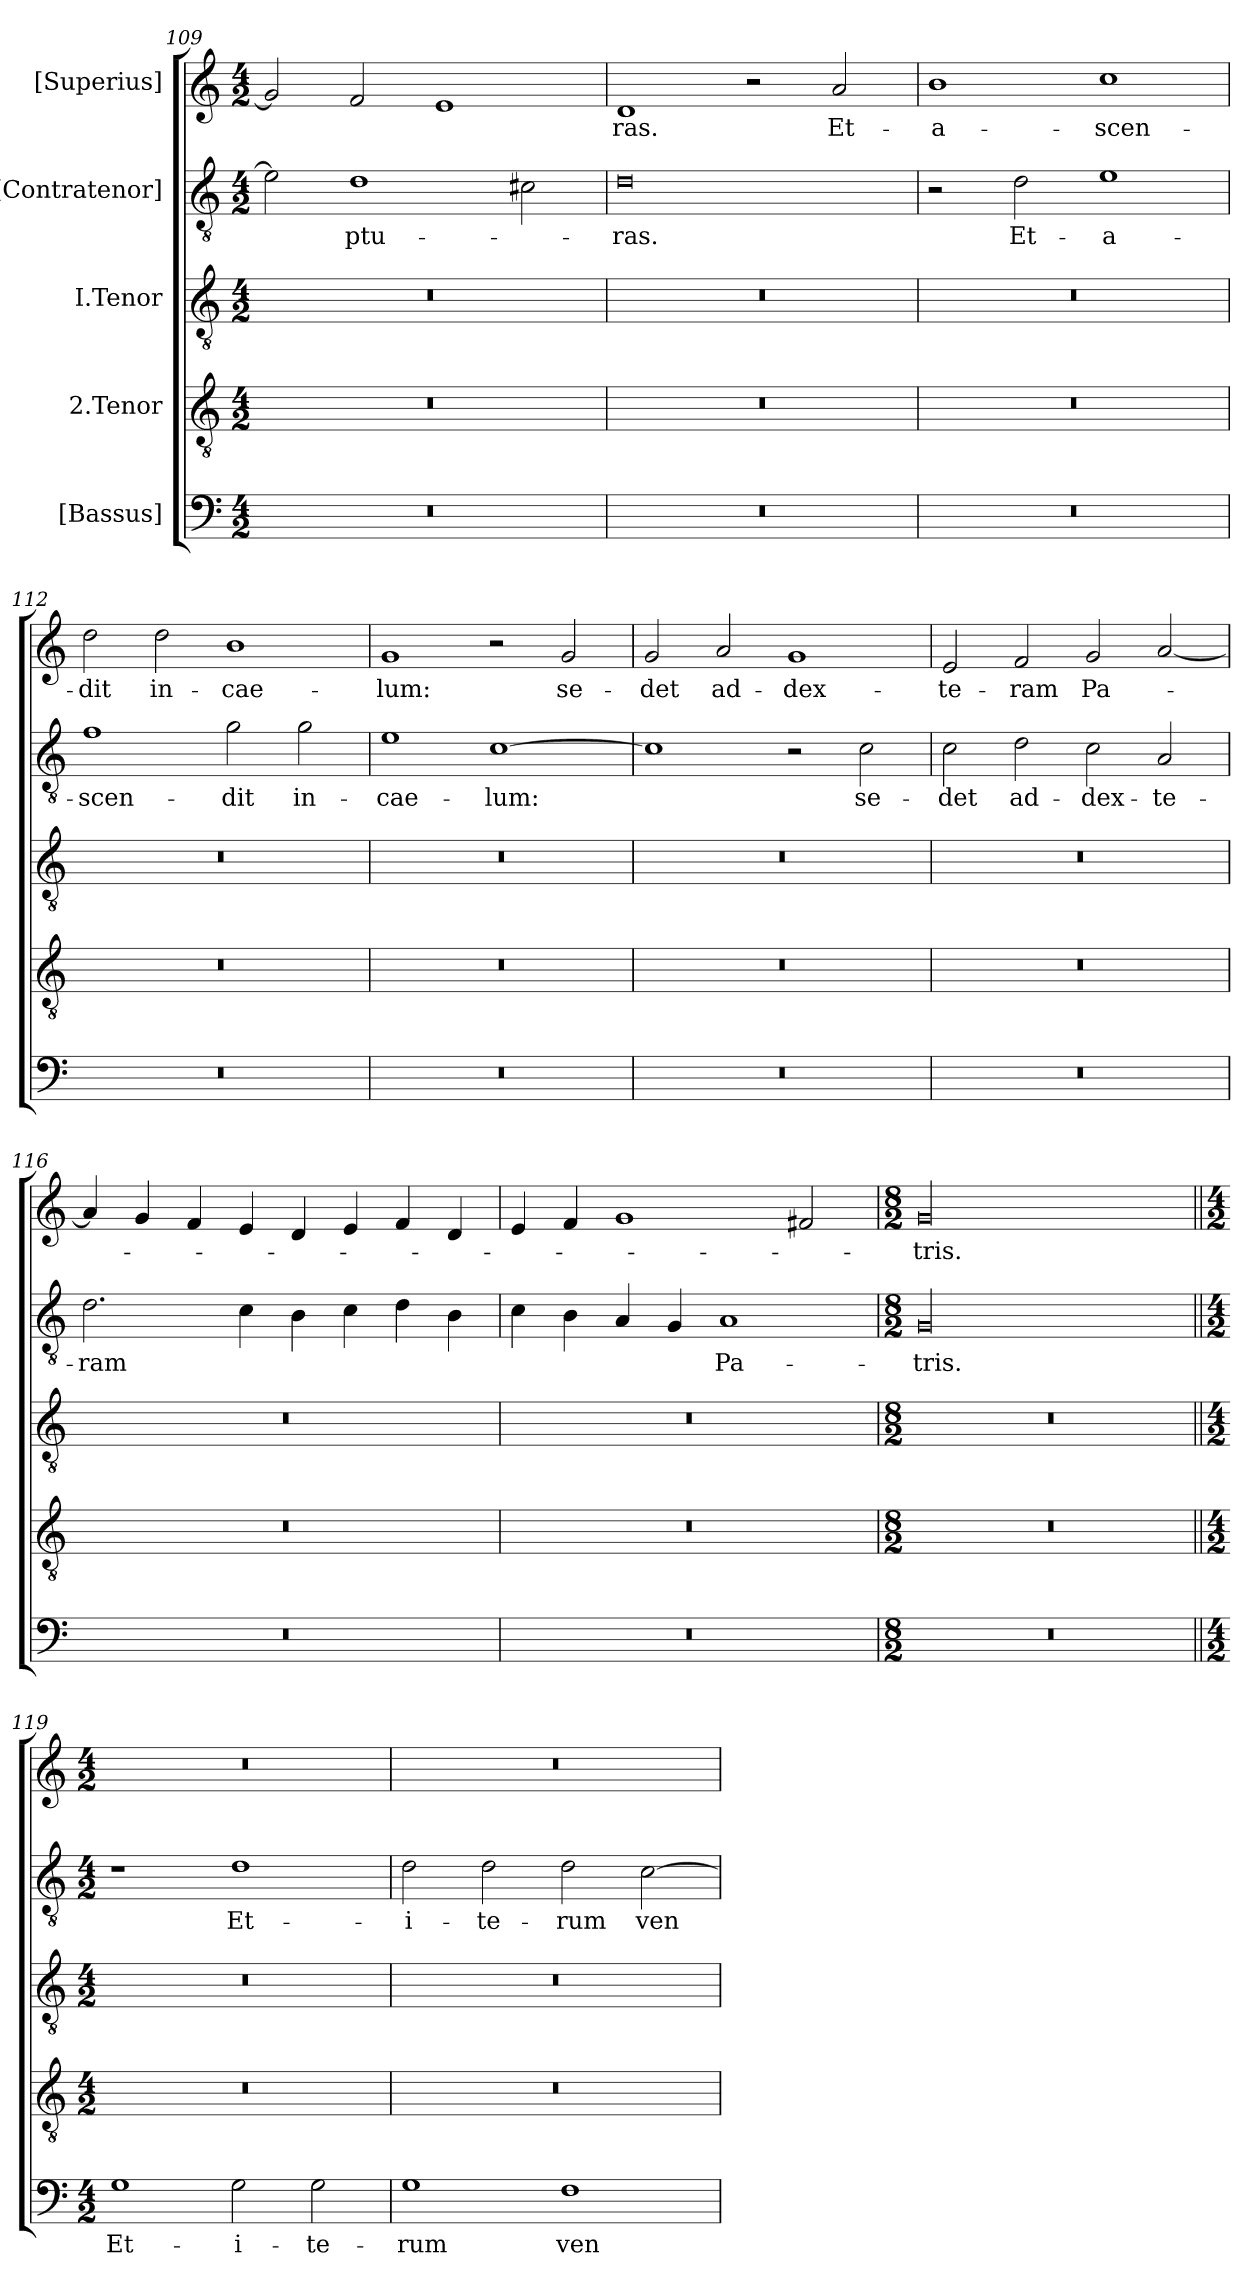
**kern	**text	**kern	**kern	**kern	**text	**kern	**text
*part5	*part5	*part4	*part3	*part2	*part2	*part1	*part1
*staff5	*staff5	*staff4	*staff3	*staff2	*staff2	*staff1	*staff1
*I"[Bassus]	*	*I"2.Tenor	*I"I.Tenor	*I"[Contratenor]	*	*I"[Superius]	*
*clefF4	*	*clefGv2	*clefGv2	*clefGv2	*	*clefG2	*
*k[]	*	*k[]	*k[]	*k[]	*	*k[]	*
*M4/2	*	*M4/2	*M4/2	*M4/2	*	*M4/2	*
=109	=109	=109	=109	=109	=109	=109	=109
0r	.	0r	0r	2e\]	.	2g/]	.
.	.	.	.	1d\	-ptu-	2f/	.
.	.	.	.	.	.	1e/	.
.	.	.	.	2c#X\	.	.	.
=110	=110	=110	=110	=110	=110	=110	=110
0r	.	0r	0r	0d\	-ras.	1d/	-ras.
.	.	.	.	.	.	2r	.
.	.	.	.	.	.	2a/	Et-
=111	=111	=111	=111	=111	=111	=111	=111
0r	.	0r	0r	2r	.	1b\	a-
.	.	.	.	2d\	Et-	.	.
.	.	.	.	1e\	a-	1cc\	-scen-
=112	=112	=112	=112	=112	=112	=112	=112
0r	.	0r	0r	1f\	-scen-	2dd\	-dit
.	.	.	.	.	.	2dd\	in-
.	.	.	.	2g\	-dit	1b\	cae-
.	.	.	.	2g\	in-	.	.
=113	=113	=113	=113	=113	=113	=113	=113
0r	.	0r	0r	1e\	cae-	1g/	-lum:
.	.	.	.	[1c\	-lum:	2r	.
.	.	.	.	.	.	2g/	se-
=114	=114	=114	=114	=114	=114	=114	=114
0r	.	0r	0r	1c\]	.	2g/	-det
.	.	.	.	.	.	2a/	ad-
.	.	.	.	2r	.	1g/	dex-
.	.	.	.	2c\	se-	.	.
=115	=115	=115	=115	=115	=115	=115	=115
0r	.	0r	0r	2c\	-det	2e/	-te-
.	.	.	.	2d\	ad-	2f/	-ram
.	.	.	.	2c\	dex-	2g/	Pa-
.	.	.	.	2A/	-te-	[2a/	.
=116	=116	=116	=116	=116	=116	=116	=116
0r	.	0r	0r	2.d\	-ram	4a/]	.
.	.	.	.	.	.	4g/	.
.	.	.	.	.	.	4f/	.
.	.	.	.	4c\	.	4e/	.
.	.	.	.	4B\	.	4d/	.
.	.	.	.	4c\	.	4e/	.
.	.	.	.	4d\	.	4f/	.
.	.	.	.	4B\	.	4d/	.
=117	=117	=117	=117	=117	=117	=117	=117
0r	.	0r	0r	4c\	.	4e/	.
.	.	.	.	4B\	.	4f/	.
.	.	.	.	4A/	.	1g/	.
.	.	.	.	4G/	.	.	.
.	.	.	.	1A/	Pa-	.	.
.	.	.	.	.	.	2f#X/	.
=118	=118	=118	=118	=118	=118	=118	=118
*M8/2	*	*M8/2	*M8/2	*M8/2	*	*M8/2	*
00r	.	00r	00r	00G/	-tris.	00g/	-tris.
=119||	=119||	=119||	=119||	=119||	=119||	=119||	=119||
*M4/2	*	*M4/2	*M4/2	*M4/2	*	*M4/2	*
1G\	Et-	0r	0r	1r	.	0r	.
2G\	i-	.	.	1d\	Et-	.	.
2G\	-te-	.	.	.	.	.	.
=120	=120	=120	=120	=120	=120	=120	=120
1G\	-rum	0r	0r	2d\	i-	0r	.
.	.	.	.	2d\	-te-	.	.
1F\	ven-	.	.	2d\	-rum	.	.
.	.	.	.	[2c\	ven-	.	.
=	=	=	=	=	=	=	=
*-	*-	*-	*-	*-	*-	*-	*-
